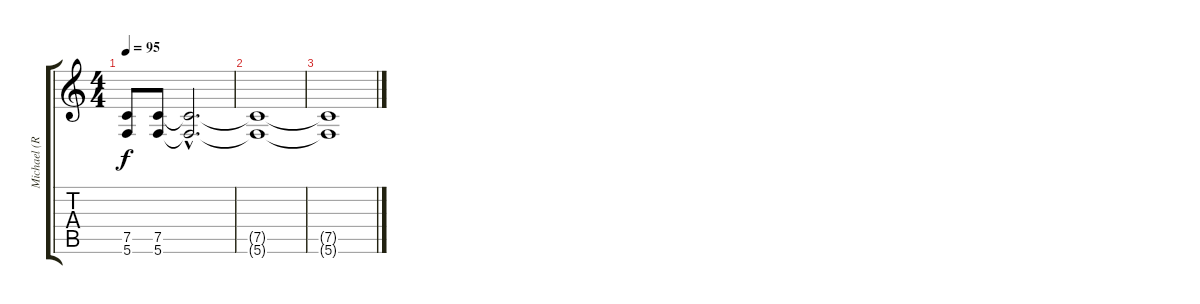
\track ("Michael (R)" "Michael (R") {instrument overdrivenguitar}
\staff {score tabs}
\tuning (C4 G3 Eb3 Bb2 F2 C2) {hide}
\ts (4 4)
\tempo 95
\clef g2
\ks c
(7.5 5.6).8{dy f} (7.5 5.6).8 (7.5{hac t} 5.6{hac t}).2{d} |
(7.5{t} 5.6{t}).1{volume 0} |
(7.5{t} 5.6{t}).1
